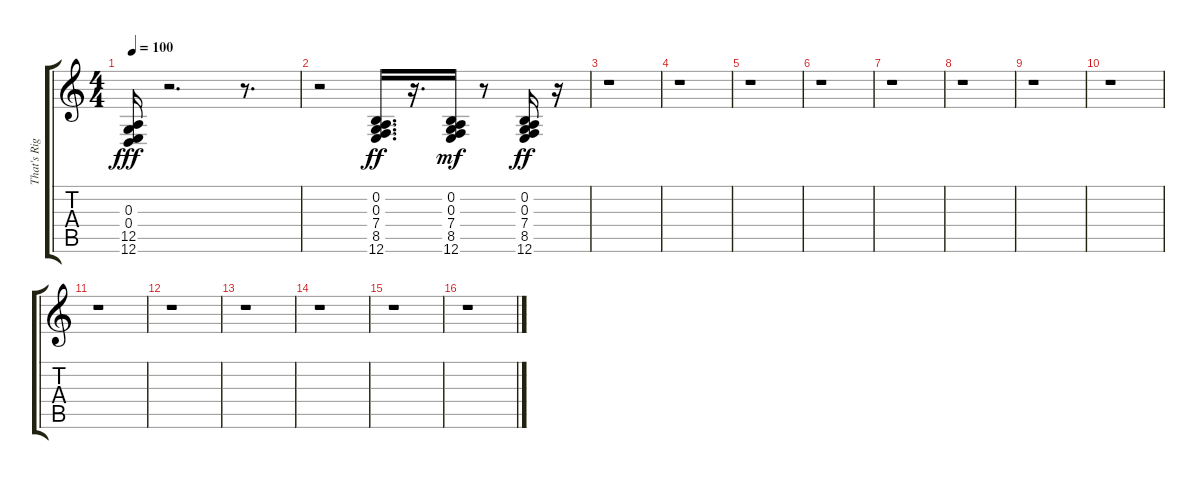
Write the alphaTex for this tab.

\track ("That's Right Slick" "That's Rig") {instrument breathnoise}
\staff {score tabs}
\tuning (E4 B3 G3 D3 A2 E2) {hide}
\ts (4 4)
\tempo 100
\clef g2
\ks c
(0.3 0.4 12.5 12.6).16{dy fff} r.2{d} r.8{d} |
r.2 (0.2 0.3 7.4 8.5 12.6).16{d dy ff} r.16{d} (0.2 0.3 7.4 8.5 12.6).16{dy mf} r.8 (0.2 0.3 7.4 8.5 12.6).16{dy ff} r.16 |
r.1 |
r.1 |
r.1 |
r.1 |
r.1 |
r.1 |
r.1 |
r.1 |
r.1 |
r.1 |
r.1 |
r.1 |
r.1 |
r.1
